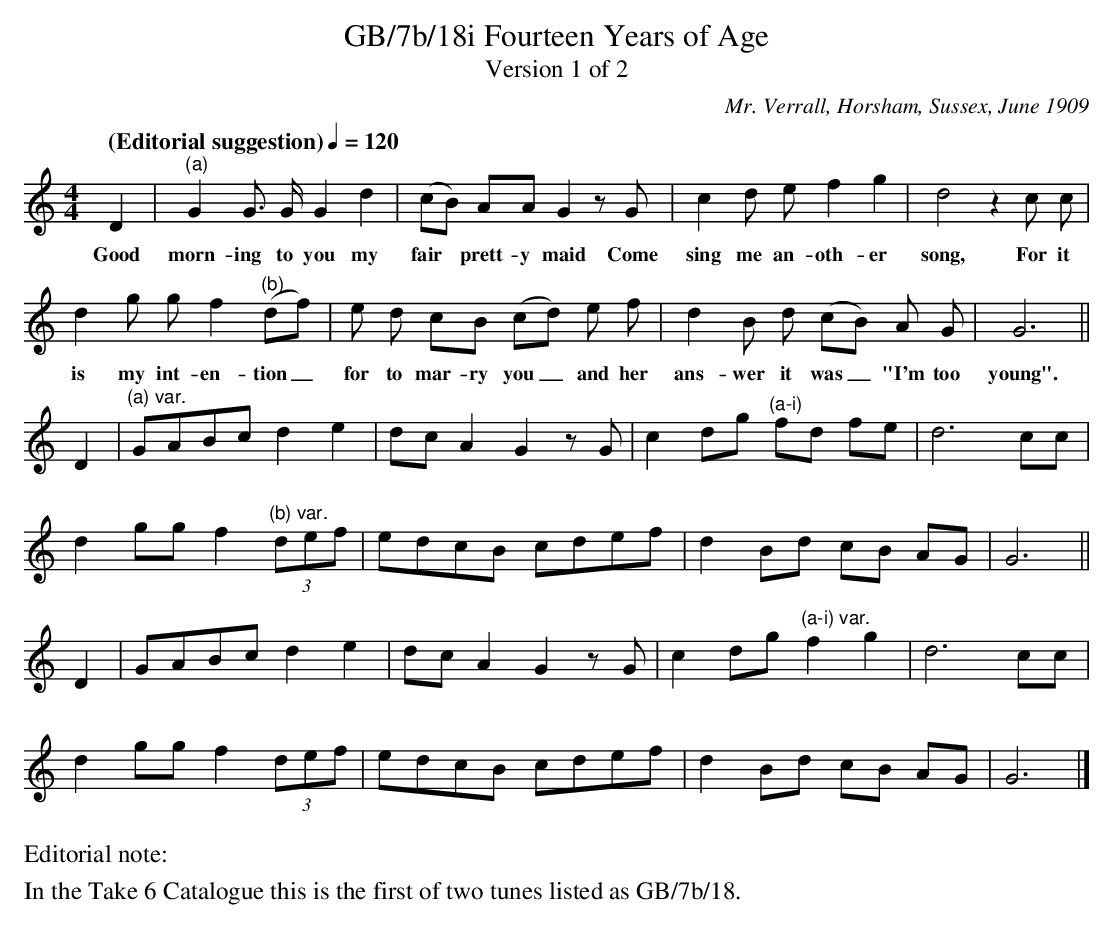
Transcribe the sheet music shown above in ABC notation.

X:1
T:GB/7b/18i Fourteen Years of Age
T:Version 1 of 2
C:Mr. Verrall, Horsham, Sussex, June 1909
L:1/8
M:4/4
Q:"(Editorial suggestion)" 1/4=120
K:Gmix
D2 |"^(a)" G2 G3/2 G/ G2 d2 | (cB) AA G2 z G |c2 d e f2 g2 |d4 z2 c c |
w: Good|morn- ing to you my|fair * prett- y maid Come sing me an-oth-er song, For it
d2 g g f2"^(b)" (df) | e d cB (cd) e f | d2 B d (cB) A G | G6 ||
w: is my int-en-tion_ for to mar-ry you_ and her ans-wer it was_ "I'm too young".
D2 |"^(a) var." GABc d2 e2 | dc A2 G2 z G |c2 dg"^(a-i)" fd fe | d6 cc |
d2 gg f2"^(b) var." (3def | edcB cdef | d2 Bd cB AG | G6 ||
D2 | GABc d2 e2 | dc A2 G2 z G | c2 dg"^(a-i) var." f2 g2 | d6 cc |
d2 gg f2 (3def | edcB cdef | d2 Bd cB AG | G6 |]
